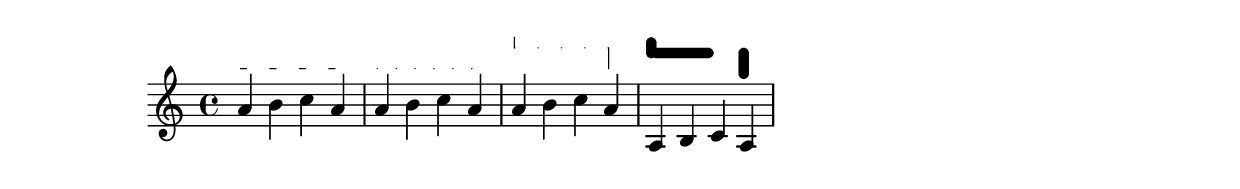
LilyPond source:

%% Do not edit this file; it is auto-generated from LSR http://lsr.dsi.unimi.it
%% This file is in the public domain.
\version "2.11.57"

\header {
  lsrtags = "expressive-marks, text, tweaks-and-overrides"

  texidoces = "
Las instrucciones @code{\startTextSpan} y @code{\stopTextSpan}
permiten la creación de elementos de extensión textuales tan
fácilmente como indicaciones de pedal u
octavaciones. Sobreescribimos ciertas propiedades del objeto
@code{TextSpanner} para modificar su salida.

"
  doctitlees = "Crear elementos de extensión textuales"

  texidoc = "
The @code{\\startTextSpan} and @code{\\stopTextSpan} commands allow the
creation of text spanners as easily as pedal indications or
octavations. Override some properties of the @code{TextSpanner} object
to modify its output.

"
  doctitle = "Creating text spanners"
} % begin verbatim
\relative c'' {
  \override TextSpanner  #'edge-text = #'("bla" . "blu")
  a \startTextSpan
  b c
  a \stopTextSpan
  
  \override TextSpanner  #'dash-period = #2
  \override TextSpanner  #'dash-fraction = #0.0
  a \startTextSpan
  b c
  a \stopTextSpan
  
  \revert TextSpanner #'style
  \override TextSpanner  #'style = #'dashed-line \override TextSpanner #'bound-details #'left #'text = \markup { \draw-line #'(0 . 1) }
 \override TextSpanner #'bound-details #'right #'text = \markup { \draw-line #'(0 . -2) }

  a \startTextSpan
  b c
  a \stopTextSpan
  
  \set Staff.middleCPosition = #-13
  \override TextSpanner  #'dash-period = #10
  \override TextSpanner  #'dash-fraction = #0.5
  \override TextSpanner  #'thickness = #10
  a \startTextSpan
  b c
  a \stopTextSpan
  \set Staff.middleCPosition = #-6
}
